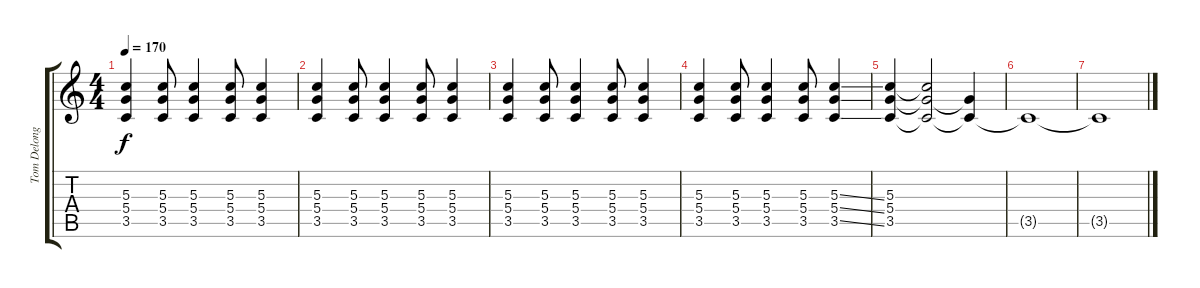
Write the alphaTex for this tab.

\track ("Tom Delonge" "Tom Delong") {instrument overdrivenguitar}
\staff {score tabs}
\tuning (E4 B3 G3 D3 A2 E2) {hide}
\ts (4 4)
\tempo 170
\clef g2
\ks c
(5.3 5.4 3.5).4{dy f} (5.3 5.4 3.5).8 (5.3 5.4 3.5).4 (5.3 5.4 3.5).8 (5.3 5.4 3.5).4 |
(5.3 5.4 3.5).4 (5.3 5.4 3.5).8 (5.3 5.4 3.5).4 (5.3 5.4 3.5).8 (5.3 5.4 3.5).4 |
(5.3 5.4 3.5).4 (5.3 5.4 3.5).8 (5.3 5.4 3.5).4 (5.3 5.4 3.5).8 (5.3 5.4 3.5).4 |
(5.3 5.4 3.5).4 (5.3 5.4 3.5).8 (5.3 5.4 3.5).4 (5.3 5.4 3.5).8 (5.3{ss} 5.4{ss} 3.5{ss}).4 |
(5.3 5.4 3.5).4 (5.3{t} 5.4{t} 3.5{t}).2 (5.4{t} 3.5{t}).4 |
3.5{t}.1 |
3.5{t}.1
